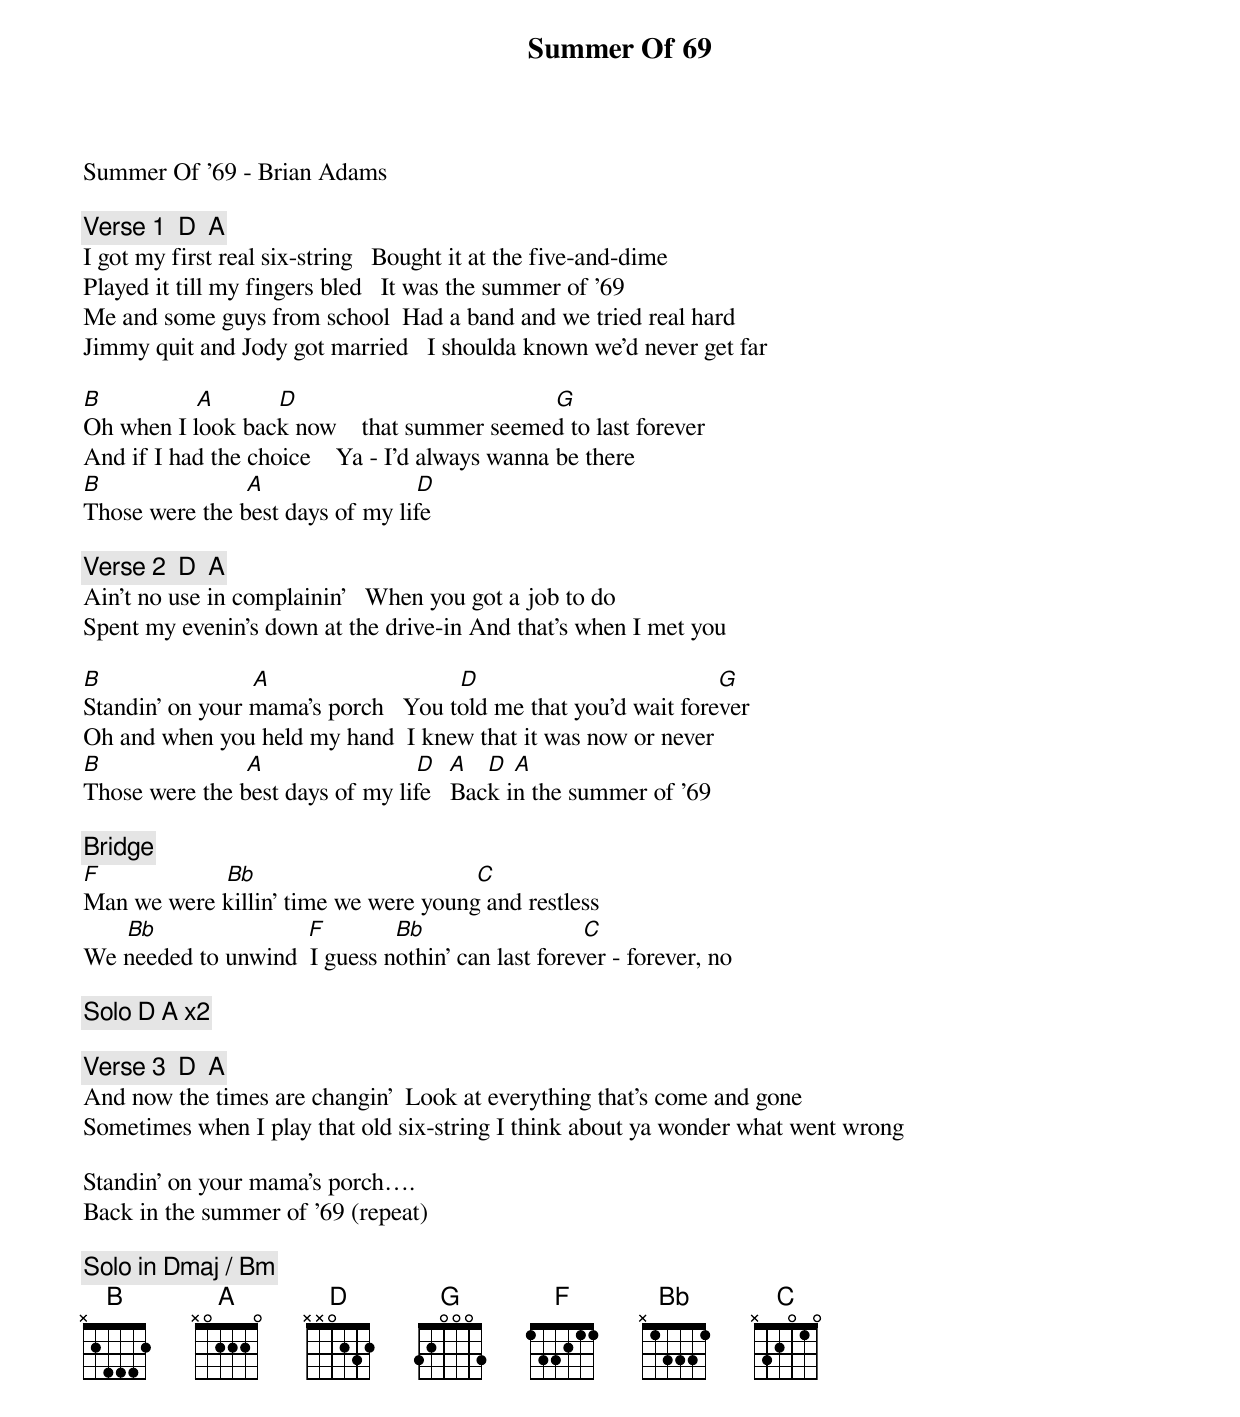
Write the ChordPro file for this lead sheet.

{title: Summer Of 69}
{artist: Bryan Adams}
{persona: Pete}
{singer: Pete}
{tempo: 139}
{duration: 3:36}
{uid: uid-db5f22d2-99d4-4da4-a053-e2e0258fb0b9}
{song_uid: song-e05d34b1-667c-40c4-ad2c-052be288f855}



Summer Of ’69 - Brian Adams

{comment: Verse 1  D  A}
I got my first real six-string			Bought it at the five-and-dime
Played it till my fingers bled			It was the summer of '69
Me and some guys from school		Had a band and we tried real hard
Jimmy quit and Jody got married 		I shoulda known we'd never get far

[B]               [A]	     			 [D]                                         [G]
Oh when I look back now 			that summer seemed to last forever
And if I had the choice 			Ya - I'd always wanna be there
[B]                       [A]                        [D]
Those were the best days of my life

{comment: Verse 2  D  A}
Ain't no use in complainin'			When you got a job to do
Spent my evenin's down at the drive-in	And that's when I met you

[B]                        [A]                     	        [D]                                      [G]
Standin' on your mama's porch 		You told me that you'd wait forever
Oh and when you held my hand		I knew that it was now or never
[B]                       [A]                        [D]		[A]			[D]	[A]
Those were the best days of my life 		Back in the summer of '69

{comment: Bridge}
[F]                    [Bb]                                   [C]
Man we were killin' time	we were young and restless
       [Bb]                      		[F]           [Bb]                         [C]
We needed to unwind 	I guess nothin' can last forever - forever, no

{comment: Solo D A x2}

{comment: Verse 3  D  A}
And now the times are changin'		Look at everything that's come and gone
Sometimes when I play that old six-string	I think about ya wonder what went wrong

Standin' on your mama's porch….
Back in the summer of '69 (repeat)

{comment: Solo in Dmaj / Bm}
